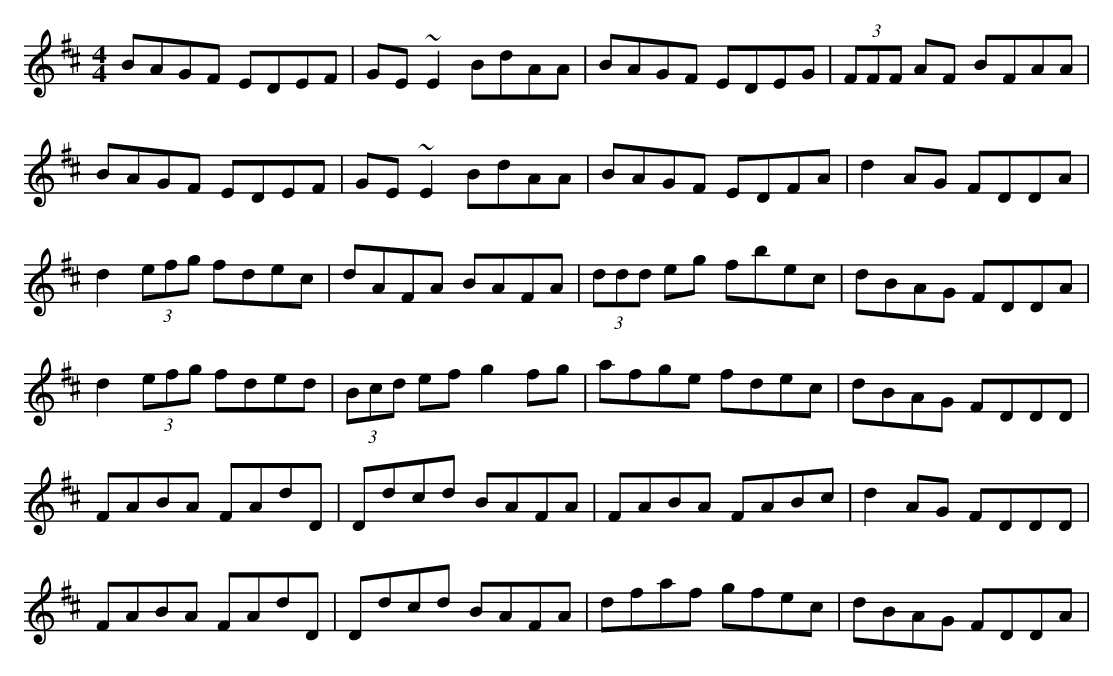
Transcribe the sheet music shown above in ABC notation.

X:1
M:4/4
K:Edor
BAGF EDEF|GE~E2 BdAA|BAGF EDEG|(3FFF AF BFAA|
BAGF EDEF|GE~E2 BdAA|BAGF EDFA|d2AG FDDA|
d2(3efg fdec|dAFA BAFA|(3ddd eg fbec|dBAG FDDA|
d2(3efg fded|(3Bcd ef g2fg|afge fdec|dBAG FDDD|
FABA FAdD|Ddcd BAFA|FABA FABc|d2AG FDDD|
FABA FAdD|Ddcd BAFA|dfaf gfec|dBAG FDDA|
